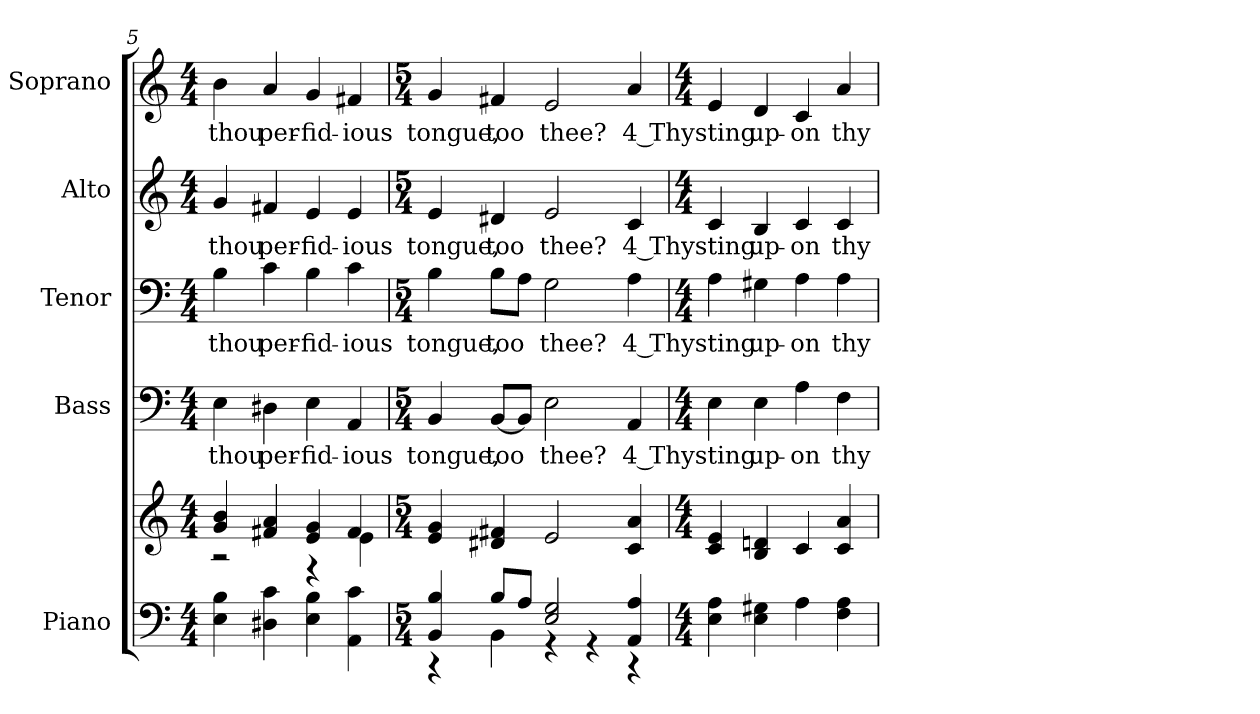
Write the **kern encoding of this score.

**kern	**kern	**kern	**text	**kern	**text	**kern	**text	**kern	**text
*part5	*part5	*part4	*part4	*part3	*part3	*part2	*part2	*part1	*part1
*staff6	*staff5	*staff4	*staff4	*staff3	*staff3	*staff2	*staff2	*staff1	*staff1
*I"Piano	*	*I"Bass	*	*I"Tenor	*	*I"Alto	*	*I"Soprano	*
*I'Pno.	*	*I'B.	*	*I'T.	*	*I'A.	*	*I'S.	*
!!LO:PB:g=z
*clefF4	*clefG2	*clefF4	*	*clefF4	*	*clefG2	*	*clefG2	*
*k[]	*k[]	*k[]	*	*k[]	*	*k[]	*	*k[]	*
*C:	*C:	*C:	*	*C:	*	*C:	*	*C:	*
*M4/4	*M4/4	*M4/4	*	*M4/4	*	*M4/4	*	*M4/4	*
=5	=5	=5	=5	=5	=5	=5	=5	=5	=5
*	*^	*	*	*	*	*	*	*	*
!	!	!	!	!LO:LY:b:color=#000000	!	!	!	!	!	!
!	!	!	!	!	!	!LO:LY:b:color=#000000	!	!	!	!
!	!	!	!	!	!	!	!	!LO:LY:b:color=#000000	!	!
!	!	!	!	!	!	!	!	!	!	!LO:LY:b:color=#000000
4Ei\ 4Bi	4gi/ 4bi	2r	4Ei\	thou	4Bi\	thou	4gi/	thou	4bi\	thou
!	!	!	!	!LO:LY:b:color=#000000	!	!	!	!	!	!
!	!	!	!	!	!	!LO:LY:b:color=#000000	!	!	!	!
!	!	!	!	!	!	!	!	!LO:LY:b:color=#000000	!	!
!	!	!	!	!	!	!	!	!	!	!LO:LY:b:color=#000000
4D#Xi\ 4ci	4f#Xi/ 4ai	.	4D#Xi\	per-	4ci\	per-	4f#Xi/	per-	4ai/	per-
!	!	!	!	!LO:LY:b:color=#000000	!	!	!	!	!	!
!	!	!	!	!	!	!LO:LY:b:color=#000000	!	!	!	!
!	!	!	!	!	!	!	!	!LO:LY:b:color=#000000	!	!
!	!	!	!	!	!	!	!	!	!	!LO:LY:b:color=#000000
4Ei\ 4Bi	4ei/ 4gi	4r	4Ei\	-fid-	4Bi\	-fid-	4ei/	-fid-	4gi/	-fid-
!	!	!	!	!LO:LY:b:color=#000000	!	!	!	!	!	!
!	!	!	!	!	!	!LO:LY:b:color=#000000	!	!	!	!
!	!	!	!	!	!	!	!	!LO:LY:b:color=#000000	!	!
!	!	!	!	!	!	!	!	!	!	!LO:LY:b:color=#000000
4AAi\ 4ci	4f#i/	4ei\	4AAi/	-ious	4ci\	-ious	4ei/	-ious	4f#Xi/	-ious
*	*v	*v	*	*	*	*	*	*	*	*
=6	=6	=6	=6	=6	=6	=6	=6	=6	=6
*M5/4	*M5/4	*M5/4	*	*M5/4	*	*M5/4	*	*M5/4	*
*^	*	*	*	*	*	*	*	*	*
*	*	*^	*	*	*	*	*	*	*	*
!	!	!	!	!	!LO:LY:b:color=#000000	!	!	!	!	!	!
*	*	*v	*v	*	*	*	*	*	*	*	*
*	*	*^	*	*	*	*	*	*	*	*
!	!	!	!	!	!	!	!LO:LY:b:color=#000000	!	!	!	!
*	*	*v	*v	*	*	*	*	*	*	*	*
*	*	*^	*	*	*	*	*	*	*	*
!	!	!	!	!	!	!	!	!	!LO:LY:b:color=#000000	!	!
*	*	*v	*v	*	*	*	*	*	*	*	*
*	*	*^	*	*	*	*	*	*	*	*
!	!	!	!	!	!	!	!	!	!	!	!LO:LY:b:color=#000000
*	*	*v	*v	*	*	*	*	*	*	*	*
4BBi/ 4Bi	4r	4ei/ 4gi	4BBi/	tongue,	4Bi\	tongue,	4ei/	tongue,	4gi/	tongue,
!	!	!	!	!LO:LY:b:color=#000000	!	!	!	!	!	!
!	!	!	!	!	!	!LO:LY:b:color=#000000	!	!	!	!
!	!	!	!	!	!	!	!	!LO:LY:b:color=#000000	!	!
!	!	!	!	!	!	!	!	!	!	!LO:LY:b:color=#000000
8Bi/L	4BBi\	4d#Xi/ 4f#Xi	[<8BBi/L	too	8Bi\L	too	4d#Xi/	too	4f#Xi/	too
8Ai/J	.	.	8BBi/J]	.	8Ai\J	.	.	.	.	.
!	!	!	!	!LO:LY:b:color=#000000	!	!	!	!	!	!
!	!	!	!	!	!	!LO:LY:b:color=#000000	!	!	!	!
!	!	!	!	!	!	!	!	!LO:LY:b:color=#000000	!	!
!	!	!	!	!	!	!	!	!	!	!LO:LY:b:color=#000000
2Ei/ 2Gi	4r	2ei/	2Ei\	thee?	2Gi\	thee?	2ei/	thee?	2ei/	thee?
.	4r	.	.	.	.	.	.	.	.	.
!	!	!	!	!LO:LY:b:color=#000000	!	!	!	!	!	!
!	!	!	!	!	!	!LO:LY:b:color=#000000	!	!	!	!
!	!	!	!	!	!	!	!	!LO:LY:b:color=#000000	!	!
!	!	!	!	!	!	!	!	!	!	!LO:LY:b:color=#000000
4AAi/ 4Ai	4r	4ci/ 4ai	4AAi/	4 Thy	4Ai\	4 Thy	4ci/	4 Thy	4ai/	4 Thy
*v	*v	*	*	*	*	*	*	*	*	*
!!LO:PB:g=z
=7	=7	=7	=7	=7	=7	=7	=7	=7	=7
*M4/4	*M4/4	*M4/4	*	*M4/4	*	*M4/4	*	*M4/4	*
*^	*	*	*	*	*	*	*	*	*
!	!	!	!	!LO:LY:b:color=#000000	!	!	!	!	!	!
*v	*v	*	*	*	*	*	*	*	*	*
*^	*	*	*	*	*	*	*	*	*
!	!	!	!	!	!	!LO:LY:b:color=#000000	!	!	!	!
*v	*v	*	*	*	*	*	*	*	*	*
*^	*	*	*	*	*	*	*	*	*
!	!	!	!	!	!	!	!	!LO:LY:b:color=#000000	!	!
*v	*v	*	*	*	*	*	*	*	*	*
*^	*	*	*	*	*	*	*	*	*
!	!	!	!	!	!	!	!	!	!	!LO:LY:b:color=#000000
*v	*v	*	*	*	*	*	*	*	*	*
4Ei\ 4Ai	4ci/ 4ei	4Ei\	sting	4Ai\	sting	4ci/	sting	4ei/	sting
!	!	!	!LO:LY:b:color=#000000	!	!	!	!	!	!
!	!	!	!	!	!LO:LY:b:color=#000000	!	!	!	!
!	!	!	!	!	!	!	!LO:LY:b:color=#000000	!	!
!	!	!	!	!	!	!	!	!	!LO:LY:b:color=#000000
4Ei\ 4G#Xi	4Bi/ 4dni	4Ei\	up-	4G#Xi\	up-	4Bi/	up-	4di/	up-
!	!	!	!LO:LY:b:color=#000000	!	!	!	!	!	!
!	!	!	!	!	!LO:LY:b:color=#000000	!	!	!	!
!	!	!	!	!	!	!	!LO:LY:b:color=#000000	!	!
!	!	!	!	!	!	!	!	!	!LO:LY:b:color=#000000
4Ai\	4ci/	4Ai\	-on	4Ai\	-on	4ci/	-on	4ci/	-on
!	!	!	!LO:LY:b:color=#000000	!	!	!	!	!	!
!	!	!	!	!	!LO:LY:b:color=#000000	!	!	!	!
!	!	!	!	!	!	!	!LO:LY:b:color=#000000	!	!
!	!	!	!	!	!	!	!	!	!LO:LY:b:color=#000000
4Fi\ 4Ai	4ci/ 4ai	4Fi\	thy	4Ai\	thy	4ci/	thy	4ai/	thy
=	=	=	=	=	=	=	=	=	=
*-	*-	*-	*-	*-	*-	*-	*-	*-	*-
